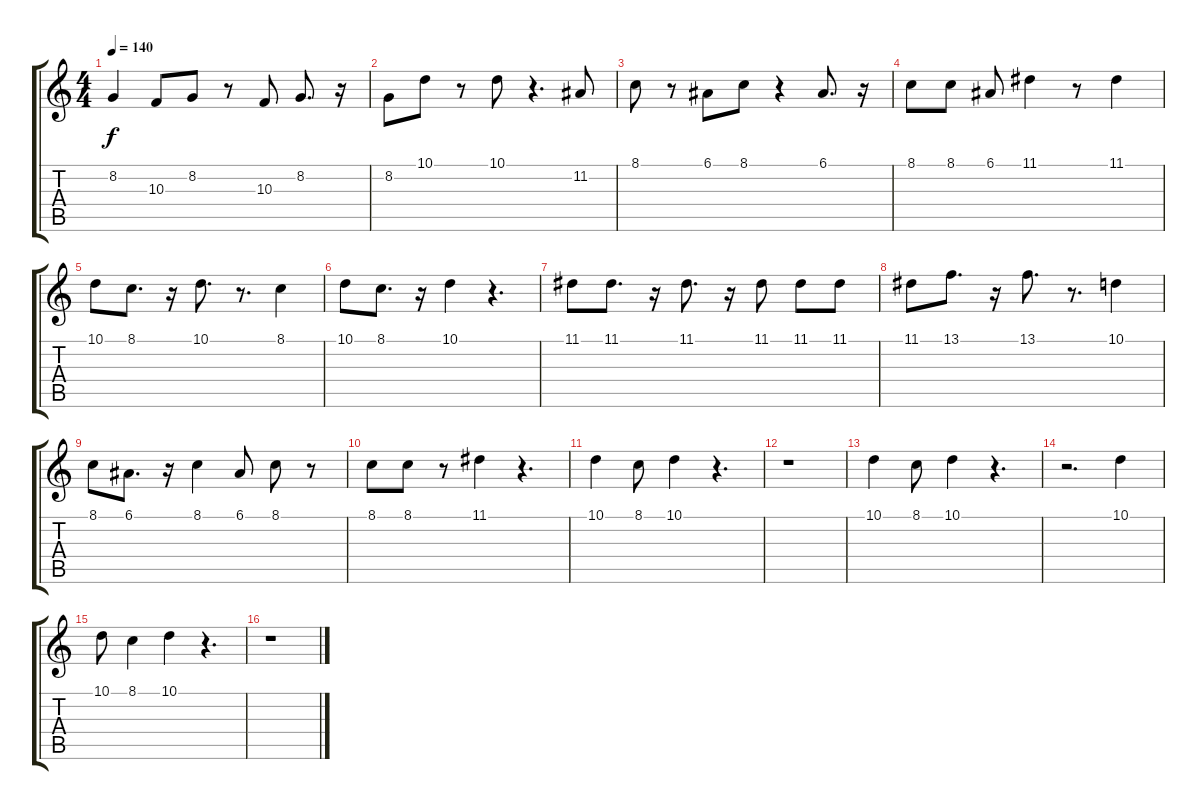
\track "" {instrument clarinet}
\staff {score tabs}
\tuning (E4 B3 G3 D3 A2 E2) {hide}
\ts (4 4)
\tempo 140
\clef g2
\ks c
8.2.4{dy f} 10.3.8 8.2.8 r.8 10.3.8 8.2.8{d} r.16 |
8.2.8 10.1.8 r.8 10.1.8 r.4{d} 11.2.8 |
8.1.8 r.8 6.1.8 8.1.8 r.4 6.1.8{d} r.16 |
8.1.8 8.1.8 6.1.8 11.1.4 r.8 11.1.4 |
10.1.8 8.1.8{d} r.16 10.1.8{d} r.8{d} 8.1.4 |
10.1.8 8.1.8{d} r.16 10.1.4 r.4{d} |
11.1.8 11.1.8{d} r.16 11.1.8{d} r.16 11.1.8 11.1.8 11.1.8 |
11.1.8 13.1.8{d} r.16 13.1.8{d} r.8{d} 10.1.4 |
8.1.8 6.1.8{d} r.16 8.1.4 6.1.8 8.1.8 r.8 |
8.1.8 8.1.8 r.8 11.1.4 r.4{d} |
10.1.4 8.1.8 10.1.4 r.4{d} |
r.1 |
10.1.4 8.1.8 10.1.4 r.4{d} |
r.2{d} 10.1.4 |
10.1.8 8.1.4 10.1.4 r.4{d} |
r.1
